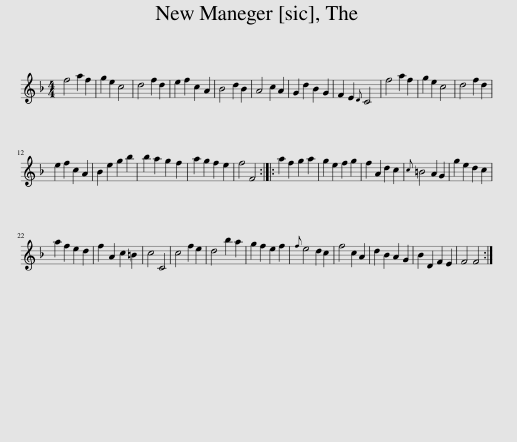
X:1
L:1/8
M:4/4
I:linebreak $
K:F
V:1 treble
V:1
 f4 a2 f2 | g2 e2 c4 | d4 f2 d2 | e2 f2 c2 A2 | B4 d2 B2 | %5
 A4 c2 A2 | G2 d2 B2 G2 | F2 E2{D} C4 | f4 a2 f2 | g2 e2 c4 | %10
 d4 f2 d2 |$ e2 f2 c2 A2 | B2 e2 g2 b2 | b2 a2 g2 f2 | a2 g2 f2 e2 | %15
 f4 F4 :: a2 f2 g2 a2 | g2 e2 f2 g2 | f2 A2 d2 c2 |{c} =B4 A2 G2 | %20
 g2 e2 d2 c2 |$ a2 f2 e2 d2 | f2 A2 c2 =B2 | c4 C4 | c4 f2 e2 | %25
 d4 b2 a2 | g2 f2 e2 f2 |{f} e4 d2 c2 | f4 c2 A2 | d2 B2 A2 G2 | %30
 B2 D2 F2 E2 | F4 F4 :| %32
